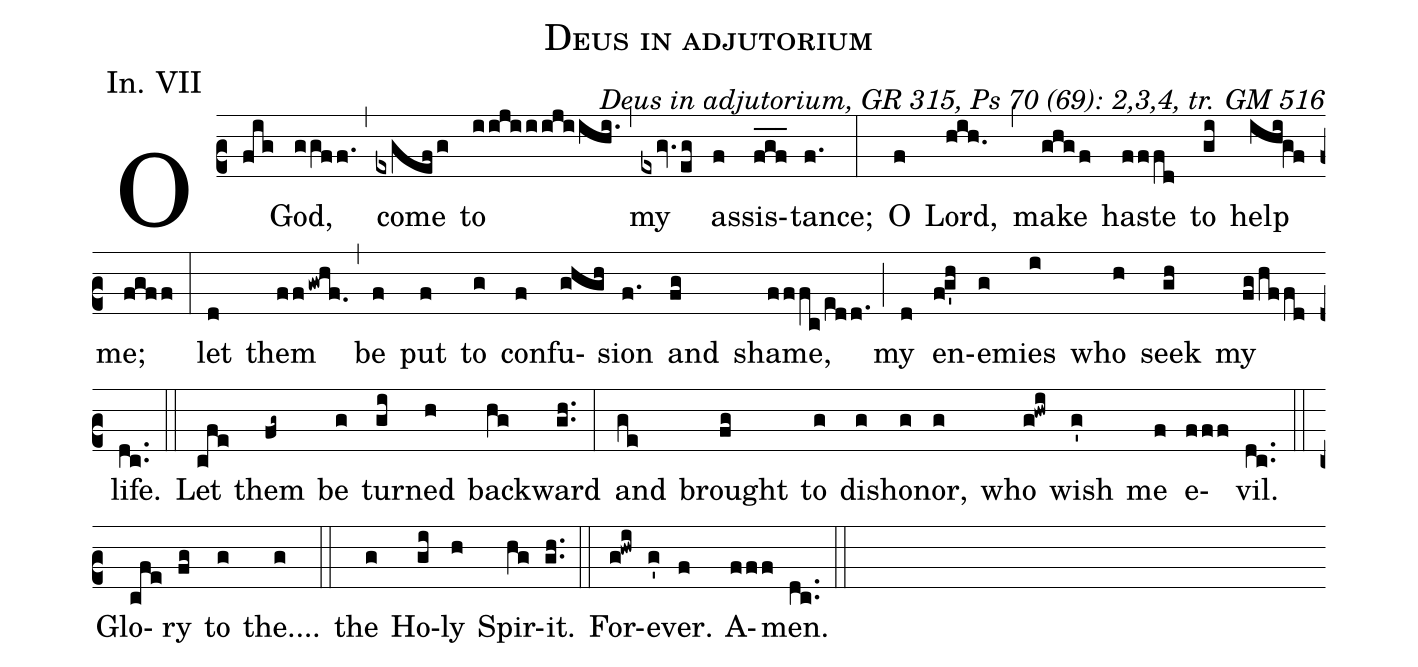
name: Deus in adjutorium;
office-part: Introitus;
mode: 7;
annotation: In. VII;
commentary: Deus in adjutorium, GR 315, Ps 70 (69): 2,3,4, tr. GM 516;
%%
(c2)O(fig) God,(ggff.) (,) come(exgefg) to(iiji/iijiihi.) (,) my(exgv.eg) as(f)sis(f_g_f_)tance;(f.) (:) O(f) Lord,(hih.) (,) make(ghgf) haste(fffd) to(gi) help(ihi!gV!f) me;(fgff) (:)

let(d) them(ffgwhf.) (,) be(f) put(f) to(g) con(f)fu(ghgh)sion(f.) and(fg) shame,(fffc/edd.) (;)
my(d) en(fg'h)e(g)mies(i) who(h) seek(gh) my(fg/hffd) life.(dc..) (::)
Let(cfe) them(fg~) be(g) turn(gi)ed(h) back(hg)ward(gh..) (:) and(ge) brought(fg) to(g)
dis(g)hon(g)or,(g) who(g!hwi) wish(g') me(f) e(fff)vil.(dc..) (::)

Glo(cfe)ry(fg) to(g) the....(g) (::) the(g) Ho(gi)ly(h) Spir(hg)it.(gh..) (::) For(g!hwi)ev(g')er.(f) A(fff)men.(dc..) (::)
